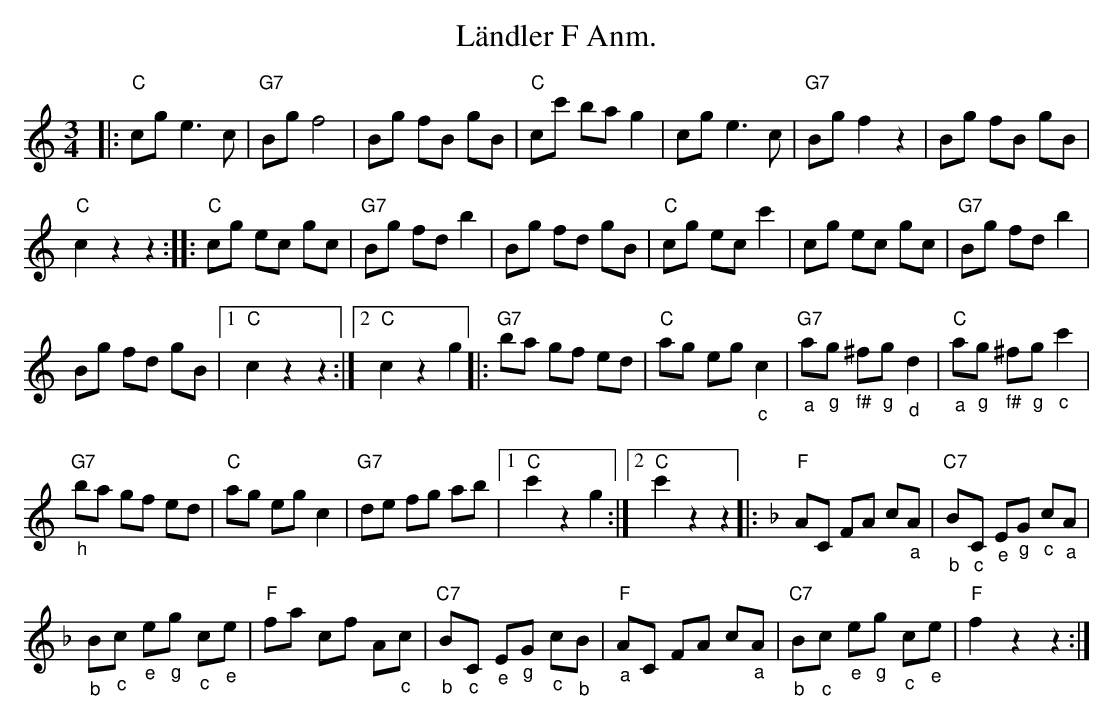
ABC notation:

X:1
T: Ländler F Anm.
M:3/4
L:1/8
K:C %%MIDI gchordon
|: "C"cg e3c | "G7"Bg f4 | Bg fB gB | "C"cc' ba g2 | cg e3c | "G7"Bg f2z2 |  Bg fB gB |
"C"c2z2z2 :: "C"cg ec gc | "G7"Bg fd b2 | Bg fd gB | "C"cg ec c'2 | cg ec gc | "G7"Bg fd b2 |
Bg fd gB |1 "C"c2z2z2 :|2 "C"c2z2g2 |: "G7"ba gf ed | "C"ag eg "_c"c2 | "G7""_a"a"_g"g "_f#"^f"_g"g "_d"d2 | "C""_a"a"_g"g "_f#"^f"_g"g "_c"c'2 |
"" "G7""_h"ba gf ed | "C"ag eg c2 | "G7"de fg ab |1 "C"c'2z2g2 :|2 "C"c'2 z2z2 |: [K:F] "F"AC FA c"_a"A | "C7""_b"B"_c"C "_e"E"_g"G "_c"c"_a"A |
"_b"B"_c"c "_e"e"_g"g "_c"c"_e"e | "F"fa cf A"_c"c | "C7""_b"B"_c"C "_e"E"_g"G "_c"c"_b"B | "F""_a"AC FA c"_a"A | "C7""_b"B"_c"c "_e"e"_g"g "_c"c"_e"e | "F"f2z2z2 :|
